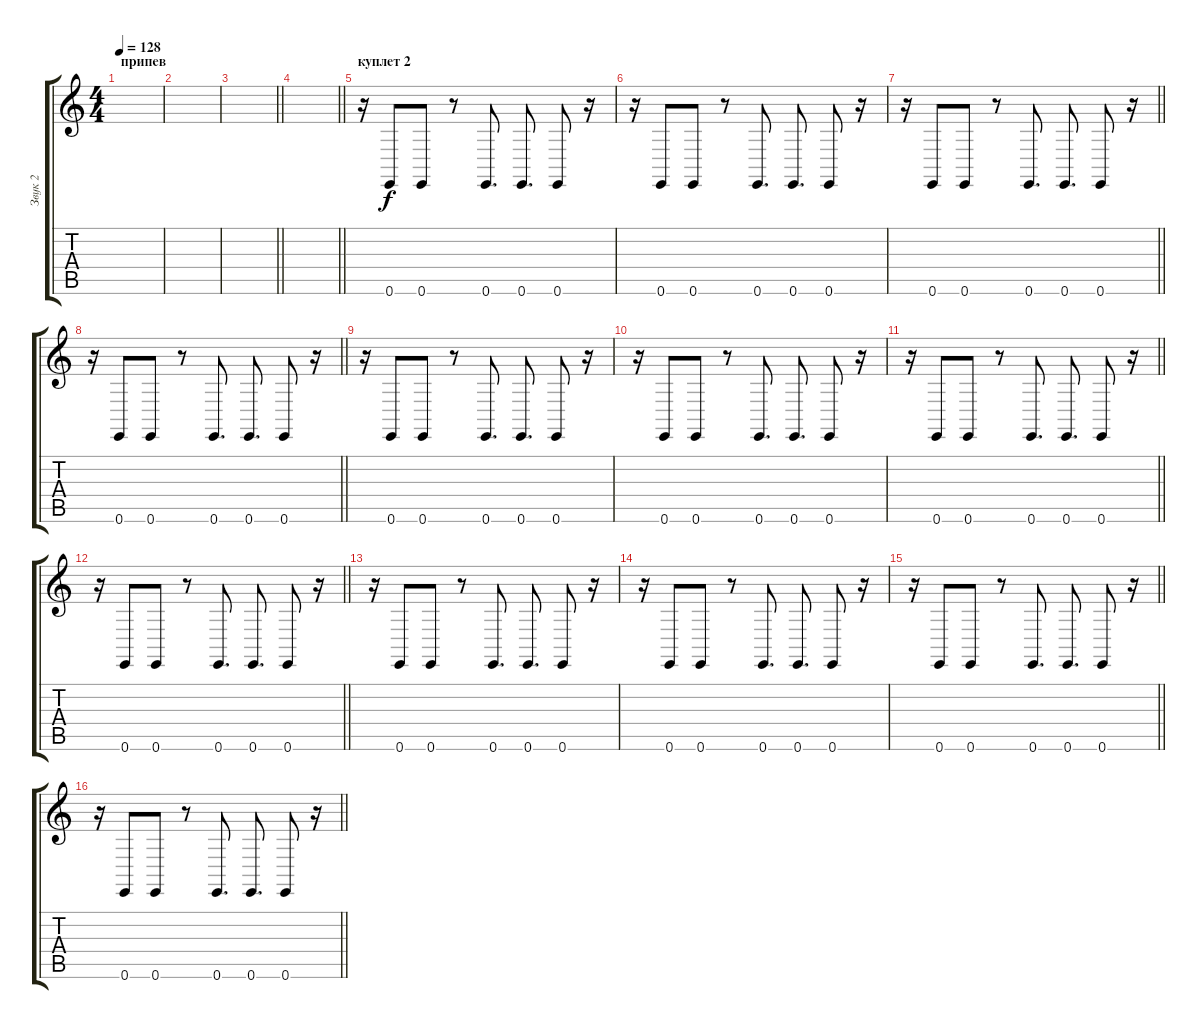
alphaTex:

\track ("Звук 2" "Звук 2") {instrument blownbottle}
\staff {score tabs}
\tuning (E4 B3 G3 D3 A2 E2) {hide}
\ts (4 4)
\section ("" "припев")
\tempo 128
\clef g2
\ks c
|
|
\barLineRight lightlight
|
\barLineRight lightlight
|
\section ("" "куплет 2")
r.16 0.6.8 0.6.8 r.8 0.6.8{d} 0.6.8{d} 0.6.8 r.16 |
r.16 0.6.8 0.6.8 r.8 0.6.8{d} 0.6.8{d} 0.6.8 r.16 |
\barLineRight lightlight
r.16 0.6.8 0.6.8 r.8 0.6.8{d} 0.6.8{d} 0.6.8 r.16 |
\barLineRight lightlight
r.16 0.6.8 0.6.8 r.8 0.6.8{d} 0.6.8{d} 0.6.8 r.16 |
r.16 0.6.8 0.6.8 r.8 0.6.8{d} 0.6.8{d} 0.6.8 r.16 |
r.16 0.6.8 0.6.8 r.8 0.6.8{d} 0.6.8{d} 0.6.8 r.16 |
\barLineRight lightlight
r.16 0.6.8 0.6.8 r.8 0.6.8{d} 0.6.8{d} 0.6.8 r.16 |
\barLineRight lightlight
r.16 0.6.8 0.6.8 r.8 0.6.8{d} 0.6.8{d} 0.6.8 r.16 |
r.16 0.6.8 0.6.8 r.8 0.6.8{d} 0.6.8{d} 0.6.8 r.16 |
r.16 0.6.8 0.6.8 r.8 0.6.8{d} 0.6.8{d} 0.6.8 r.16 |
\barLineRight lightlight
r.16 0.6.8 0.6.8 r.8 0.6.8{d} 0.6.8{d} 0.6.8 r.16 |
\barLineRight lightlight
r.16 0.6.8 0.6.8 r.8 0.6.8{d} 0.6.8{d} 0.6.8 r.16
